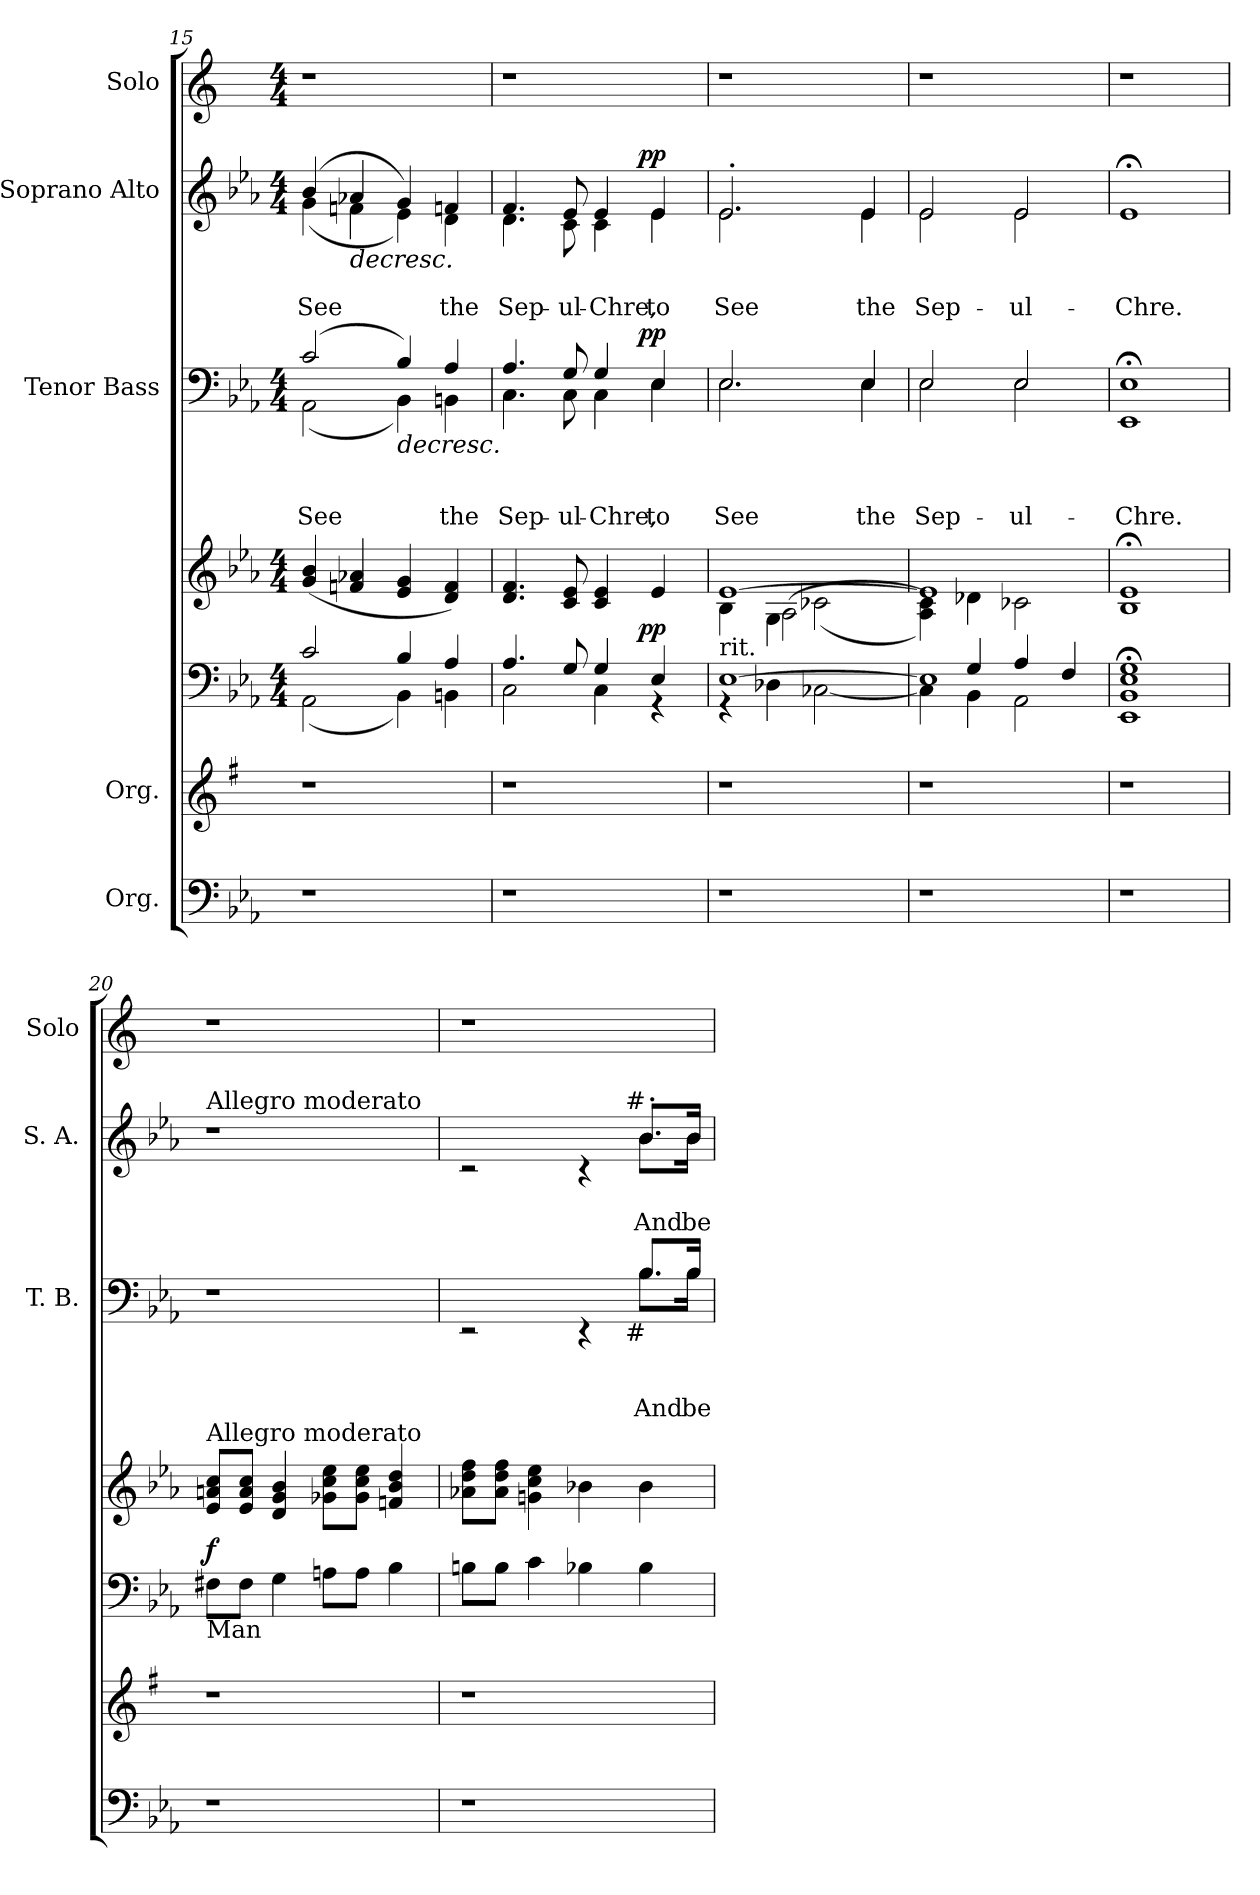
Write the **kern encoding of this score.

**kern	**kern	**kern	**dynam	**kern	**kern	**text	**text	**text	**dynam	**kern	**text	**text	**dynam	**kern
*part7	*part6	*part5	*part5	*part4	*part3	*part3	*part3	*part3	*part3	*part2	*part2	*part2	*part2	*part1
*staff7	*staff6	*staff5	*staff5	*staff4	*staff3	*staff3	*staff3	*staff3	*staff3	*staff2	*staff2	*staff2	*staff2	*staff1
*I"Org.	*I"Org.	*	*	*	*I"Tenor Bass	*	*	*	*	*I"Soprano Alto	*	*	*	*I"Solo
*	*	*	*	*	*I'T. B.	*	*	*	*	*I'S. A.	*	*	*	*I'Solo
!!LO:PB:g=z
*clefF4	*clefG2	*clefF4	*	*clefG2	*clefF4	*	*	*	*	*clefG2	*	*	*	*clefG2
*k[b-e-a-]	*k[f#]	*k[b-e-a-]	*	*k[b-e-a-]	*k[b-e-a-]	*	*	*	*	*k[b-e-a-]	*	*	*	*k[]
*E-:	*G:	*E-:	*	*E-:	*E-:	*	*	*	*	*E-:	*	*	*	*C:
*	*	*M4/4	*	*M4/4	*M4/4	*	*	*	*	*M4/4	*	*	*	*M4/4
=15	=15	=15	=15	=15	=15	=15	=15	=15	=15	=15	=15	=15	=15	=15
*	*	*^	*	*	*	*	*	*	*	*	*	*	*	*
!	!	!	!	!	!	!	!	!	!LO:LY:a	!	!	!	!LO:LY:b	!	!
*	*	*	*	*	*	*^	*	*	*	*	*^	*	*	*	*
1r	1r	2c/	(<2AA-\	.	(<4g/ 4b-/	(2c/	(<2AA-\	.	.	See	.	(4b-/	(<4g\	.	See	.	1r
!	!	!	!	!	!	!	!	!	!	!	!	!	!	!	!	!LO:HP:b	!
.	.	.	.	.	4fn/ 4a-X/	.	.	.	.	.	.	4a-X/	4fn\	.	.	>	.
!	!	!	!	!	!	!	!	!	!	!	!LO:HP:b	!	!	!	!	!	!
.	.	4B-/	4BB-\)	.	4e-/ 4g/	4B-/)	4BB-\)	.	.	.	>	4g/)	4e-\)	.	.	.	.
!	!	!	!	!	!	!	!	!	!	!LO:LY:a	!	!	!	!	!LO:LY:b	!	!
.	.	4A-/	4BBn\	.	4d/ 4f/)	4A-/	4BBn\	.	.	the	.	4fn/	4d\	.	the	.	.
=16	=16	=16	=16	=16	=16	=16	=16	=16	=16	=16	=16	=16	=16	=16	=16	=16	=16
!	!	!	!	!	!	!	!	!	!	!LO:LY:a	!	!	!	!	!LO:LY:b	!	!
*	*	*	*^	*	*	*	*^	*	*	*	*	*	*^	*	*	*	*
1r	1r	4.A-/	2C\	2ryy	.	4.d/ 4.f/	4.A-/	4.C\	2ryy	.	.	Sep-	.	4.f/	4.d\	2ryy	.	Sep-	.	1r
!	!	!	!	!	!	!	!	!	!	!	!	!LO:LY:a	!	!	!	!	!	!LO:LY:b	!	!
.	.	8G/	.	.	.	8c/ 8e-/	8G/	8C\	.	.	.	-ul-	.	8e-/	8c\	.	.	-ul-	.	.
!	!	!	!	!	!	!	!	!	!	!	!	!LO:LY:a	!	!	!	!	!	!LO:LY:b	!	!
.	.	4G/	4C\	8..ryy	.	4c/ 4e-/	4G/	4C\	8..ryy	.	.	-Chre,	.	4e-/	4c\	8..ryy	.	-Chre,	.	.
!	!	!	!	!	!LO:DY:a	!	!	!	!	!	!	!	!LO:DY:b	!	!	!	!	!	!LO:DY:a	!
.	.	.	.	4ryy	pp	.	.	.	4ryy	.	.	.	pp	.	.	4ryy	.	.	pp	.
!	!	!	!	!	!	!	!	!	!	!	!	!LO:LY:a	!	!	!	!	!	!LO:LY:b	!	!
.	.	4E-/	4rGG	.	.	4e-/	4E-/	4E-\	.	.	.	to	]	4e-/	4e-\	.	.	to	]	.
.	.	.	.	32ryy	.	.	.	.	32ryy	.	.	.	.	.	.	32ryy	.	.	.	.
=17	=17	=17	=17	=17	=17	=17	=17	=17	=17	=17	=17	=17	=17	=17	=17	=17	=17	=17	=17	=17
*	*	*	*	*	*	*^	*	*	*	*	*	*	*	*	*	*	*	*	*	*
*	*	*	*	*	*	*	*^	*	*	*	*	*	*	*	*	*	*	*	*	*	*
!	!	!LO:TX:a:t=rit.	!	!	!	!	!	!	!	!	!	!	!	!	!	!	!	!	!	!	!	!
!	!	!	!	!	!	!	!	!	!	!	!	!	!	!LO:LY:a	!	!	!	!	!	!LO:LY:b	!	!
*	*	*	*	*	*	*	*	*	*	*v	*v	*	*	*	*	*	*	*	*	*	*	*
*	*	*	*v	*v	*	*	*	*	*	*	*	*	*	*	*	*v	*v	*	*	*	*
1r	1r	[>1E-	4rGG	.	[>1e-	4B-\	4ryy	2.E-/	2.E-\	.	.	See	.	2.e-'>/	2.e-\	.	See	.	1r
.	.	.	4D-X\	.	.	4G\	(<2A-\	.	.	.	.	.	.	.	.	.	.	.	.
.	.	.	[<2C-X\	.	.	(<2c-X\	.	.	.	.	.	.	.	.	.	.	.	.	.
!	!	!	!	!	!	!	!	!	!	!	!	!LO:LY:a	!	!	!	!	!LO:LY:b	!	!
.	.	.	.	.	.	.	4ryy	4E-/	4E-\	.	.	the	.	4e-/	4e-\	.	the	.	.
=18	=18	=18	=18	=18	=18	=18	=18	=18	=18	=18	=18	=18	=18	=18	=18	=18	=18	=18	=18
*	*	*	*^	*	*	*	*	*	*	*	*	*	*	*	*	*	*	*	*
!	!	!	!	!	!	!	!	!	!	!	!	!	!LO:LY:a	!	!	!	!	!LO:LY:b	!	!
*	*	*	*	*	*	*	*v	*v	*	*	*	*	*	*	*	*	*	*	*	*
1r	1r	1E-]	4C-\]	4ryy	.	1e-]	4A-\ 4c\))	2E-/	2E-\	.	.	Sep-	.	2e-/	2e-\	.	Sep-	.	1r
.	.	.	4G/	4BB-\	.	.	4d-X\	.	.	.	.	.	.	.	.	.	.	.	.
!	!	!	!	!	!	!	!	!	!	!	!	!LO:LY:a	!	!	!	!	!LO:LY:b	!	!
.	.	.	4A-/	2AA-\	.	.	2c-X\	2E-/	2E-\	.	.	-ul-	.	2e-/	2e-\	.	-ul-	.	.
.	.	.	4F/	.	.	.	.	.	.	.	.	.	.	.	.	.	.	.	.
*	*	*	*v	*v	*	*	*	*v	*v	*	*	*	*	*v	*v	*	*	*	*
*	*	*	*	*	*v	*v	*	*	*	*	*	*	*	*	*	*
=19	=19	=19	=19	=19	=19	=19	=19	=19	=19	=19	=19	=19	=19	=19	=19
!	!	!	!	!	!	!	!	!	!LO:LY:a	!	!	!	!LO:LY:b	!	!
*	*	*v	*v	*	*	*	*	*	*	*	*	*	*	*	*
1r	1r	1EE-; 1BB-; 1E-; 1G;	.	1B-; 1e-;	1EE-; 1E-;	.	.	-Chre.	.	1e-;	.	-Chre.	.	1r
!!LO:LB:g=z
=20	=20	=20	=20	=20	=20	=20	=20	=20	=20	=20	=20	=20	=20	=20
!	!	!	!	!	!	!	!	!	!	!LO:TX:a:t=Allegro moderato	!	!	!	!
!	!	!	!	!LO:TX:a:t=Allegro moderato	!	!	!	!	!	!	!	!	!	!
!	!	!LO:TX:b:t=Man	!	!	!	!	!	!	!	!	!	!	!	!
!	!	!	!LO:DY:a	!	!	!	!	!	!	!	!	!	!	!
1r	1r	8F#X\L	f	8e-/ 8an/ 8cc/L	1r	.	.	.	.	1r	.	.	.	1r
.	.	8F#\J	.	8e-/ 8a/ 8cc/J	.	.	.	.	.	.	.	.	.	.
.	.	4G\	.	4d/ 4g/ 4b-/	.	.	.	.	.	.	.	.	.	.
.	.	8An\L	.	8g-X\ 8cc\ 8ee-\L	.	.	.	.	.	.	.	.	.	.
.	.	8A\J	.	8g-\ 8cc\ 8ee-\J	.	.	.	.	.	.	.	.	.	.
.	.	4B-\	.	4fn/ 4b-/ 4dd/	.	.	.	.	.	.	.	.	.	.
=21	=21	=21	=21	=21	=21	=21	=21	=21	=21	=21	=21	=21	=21	=21
*	*	*	*	*	*^	*	*	*	*	*^	*	*	*	*
*	*	*	*	*	*	*^	*	*	*	*	*	*^	*	*	*	*
1r	1r	8Bn\L	.	8a-X\ 8dd\ 8ff\L	2.ryy	2rEE	2ryy	.	.	.	.	2.ryy	2rc	2ryy	.	.	.	1r
.	.	8B\J	.	8a-\ 8dd\ 8ff\J	.	.	.	.	.	.	.	.	.	.	.	.	.	.
.	.	4c\	.	4gn\ 4cc\ 4ee-\	.	.	.	.	.	.	.	.	.	.	.	.	.	.
.	.	4B-X\	.	4b-X\	.	4rEE	8..ryy	.	.	.	.	.	4rc	8..ryy	.	.	.	.
!	!	!	!	!	!	!	!	!	!	!	!	!	!	!LO:TX:a:t=#	!	!	!	!
!	!	!	!	!	!	!	!LO:TX:b:t=#	!	!	!	!	!	!	!	!	!	!	!
.	.	.	.	.	.	.	4ryy	.	.	.	.	.	.	4ryy	.	.	.	.
!	!	!	!	!	!	!	!	!	!	!LO:LY:a	!	!	!	!	!	!LO:LY:b	!	!
.	.	4B-\	.	4b-\	8.B-/L	8.B-\L	.	.	.	And	.	8.b-'>/L	8.b-\L	.	.	And	.	.
!	!	!	!	!	!	!	!	!	!	!LO:LY:a	!	!	!	!	!	!LO:LY:b	!	!
.	.	.	.	.	16B-/Jk	16B-\Jk	.	.	.	be-	.	16b-/Jk	16b-\Jk	.	.	be-	.	.
.	.	.	.	.	.	.	32ryy	.	.	.	.	.	.	32ryy	.	.	.	.
*	*	*	*	*	*v	*v	*v	*	*	*	*	*	*	*	*	*	*	*
*	*	*	*	*	*	*	*	*	*	*v	*v	*v	*	*	*	*
=	=	=	=	=	=	=	=	=	=	=	=	=	=	=
*-	*-	*-	*-	*-	*-	*-	*-	*-	*-	*-	*-	*-	*-	*-
